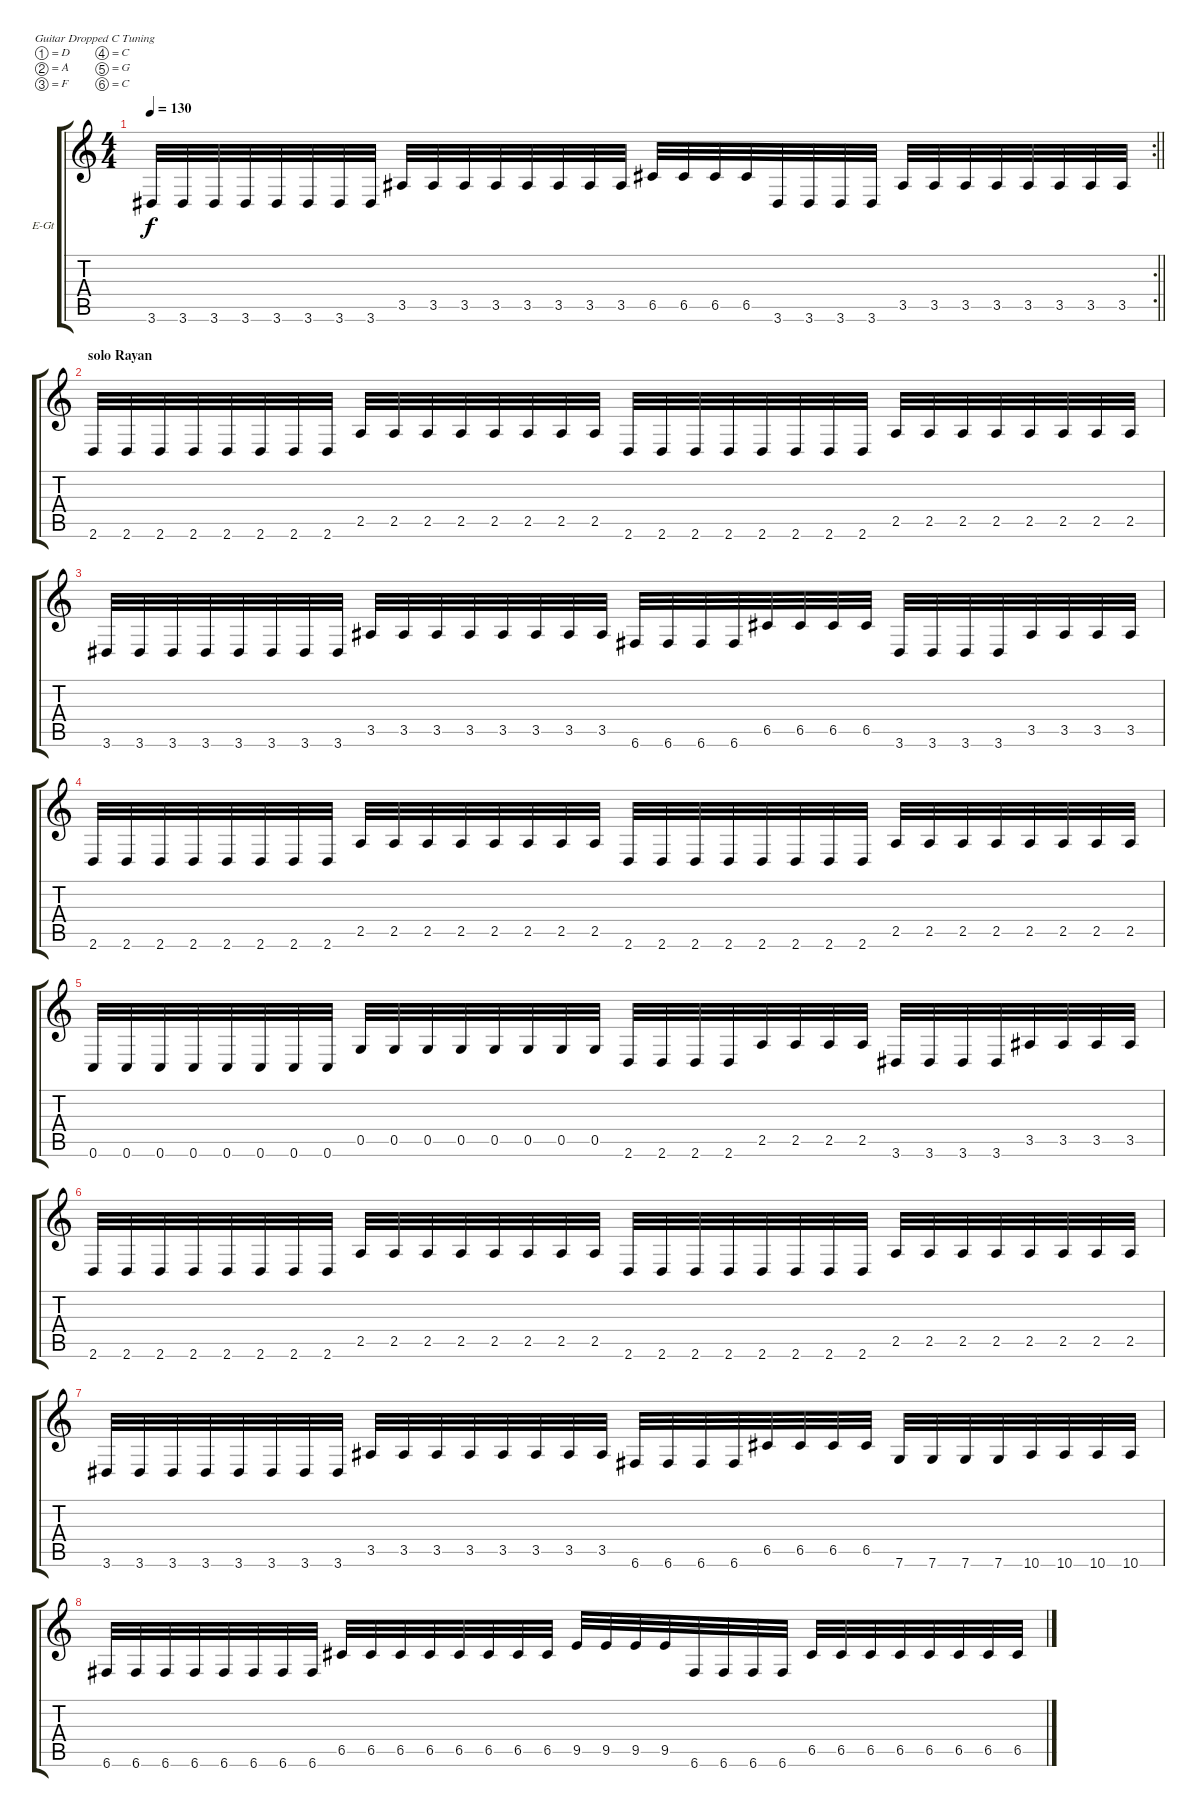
\bracketExtendMode groupsimilarinstruments
\firstSystemTrackNameOrientation horizontal
\otherSystemsTrackNameOrientation horizontal
\track ("Traccia 1" "E-Gt") {instrument distortionguitar}
\staff {score tabs}
\tuning (D4 A3 F3 C3 G2 C2)
\rc 2
\ts (4 4)
\tempo 130
\clef g2
\barLineRight lightlight
\ks c
3.6.32{dy f} 3.6.32 3.6.32 3.6.32 3.6.32 3.6.32 3.6.32 3.6.32 3.5.32 3.5.32 3.5.32 3.5.32 3.5.32 3.5.32 3.5.32 3.5.32 6.5.32 6.5.32 6.5.32 6.5.32 3.6.32 3.6.32 3.6.32 3.6.32 3.5.32 3.5.32 3.5.32 3.5.32 3.5.32 3.5.32 3.5.32 3.5.32 |
\section ("" "solo Rayan")
2.6.32 2.6.32 2.6.32 2.6.32 2.6.32 2.6.32 2.6.32 2.6.32 2.5.32 2.5.32 2.5.32 2.5.32 2.5.32 2.5.32 2.5.32 2.5.32 2.6.32 2.6.32 2.6.32 2.6.32 2.6.32 2.6.32 2.6.32 2.6.32 2.5.32 2.5.32 2.5.32 2.5.32 2.5.32 2.5.32 2.5.32 2.5.32 |
3.6.32 3.6.32 3.6.32 3.6.32 3.6.32 3.6.32 3.6.32 3.6.32 3.5.32 3.5.32 3.5.32 3.5.32 3.5.32 3.5.32 3.5.32 3.5.32 6.6.32 6.6.32 6.6.32 6.6.32 6.5.32 6.5.32 6.5.32 6.5.32 3.6.32 3.6.32 3.6.32 3.6.32 3.5.32 3.5.32 3.5.32 3.5.32 |
2.6.32 2.6.32 2.6.32 2.6.32 2.6.32 2.6.32 2.6.32 2.6.32 2.5.32 2.5.32 2.5.32 2.5.32 2.5.32 2.5.32 2.5.32 2.5.32 2.6.32 2.6.32 2.6.32 2.6.32 2.6.32 2.6.32 2.6.32 2.6.32 2.5.32 2.5.32 2.5.32 2.5.32 2.5.32 2.5.32 2.5.32 2.5.32 |
0.6.32 0.6.32 0.6.32 0.6.32 0.6.32 0.6.32 0.6.32 0.6.32 0.5.32 0.5.32 0.5.32 0.5.32 0.5.32 0.5.32 0.5.32 0.5.32 2.6.32 2.6.32 2.6.32 2.6.32 2.5.32 2.5.32 2.5.32 2.5.32 3.6.32 3.6.32 3.6.32 3.6.32 3.5.32 3.5.32 3.5.32 3.5.32 |
2.6.32 2.6.32 2.6.32 2.6.32 2.6.32 2.6.32 2.6.32 2.6.32 2.5.32 2.5.32 2.5.32 2.5.32 2.5.32 2.5.32 2.5.32 2.5.32 2.6.32 2.6.32 2.6.32 2.6.32 2.6.32 2.6.32 2.6.32 2.6.32 2.5.32 2.5.32 2.5.32 2.5.32 2.5.32 2.5.32 2.5.32 2.5.32 |
3.6.32 3.6.32 3.6.32 3.6.32 3.6.32 3.6.32 3.6.32 3.6.32 3.5.32 3.5.32 3.5.32 3.5.32 3.5.32 3.5.32 3.5.32 3.5.32 6.6.32 6.6.32 6.6.32 6.6.32 6.5.32 6.5.32 6.5.32 6.5.32 7.6.32 7.6.32 7.6.32 7.6.32 10.6.32 10.6.32 10.6.32 10.6.32 |
6.6.32 6.6.32 6.6.32 6.6.32 6.6.32 6.6.32 6.6.32 6.6.32 6.5.32 6.5.32 6.5.32 6.5.32 6.5.32 6.5.32 6.5.32 6.5.32 9.5.32 9.5.32 9.5.32 9.5.32 6.6.32 6.6.32 6.6.32 6.6.32 6.5.32 6.5.32 6.5.32 6.5.32 6.5.32 6.5.32 6.5.32 6.5.32
